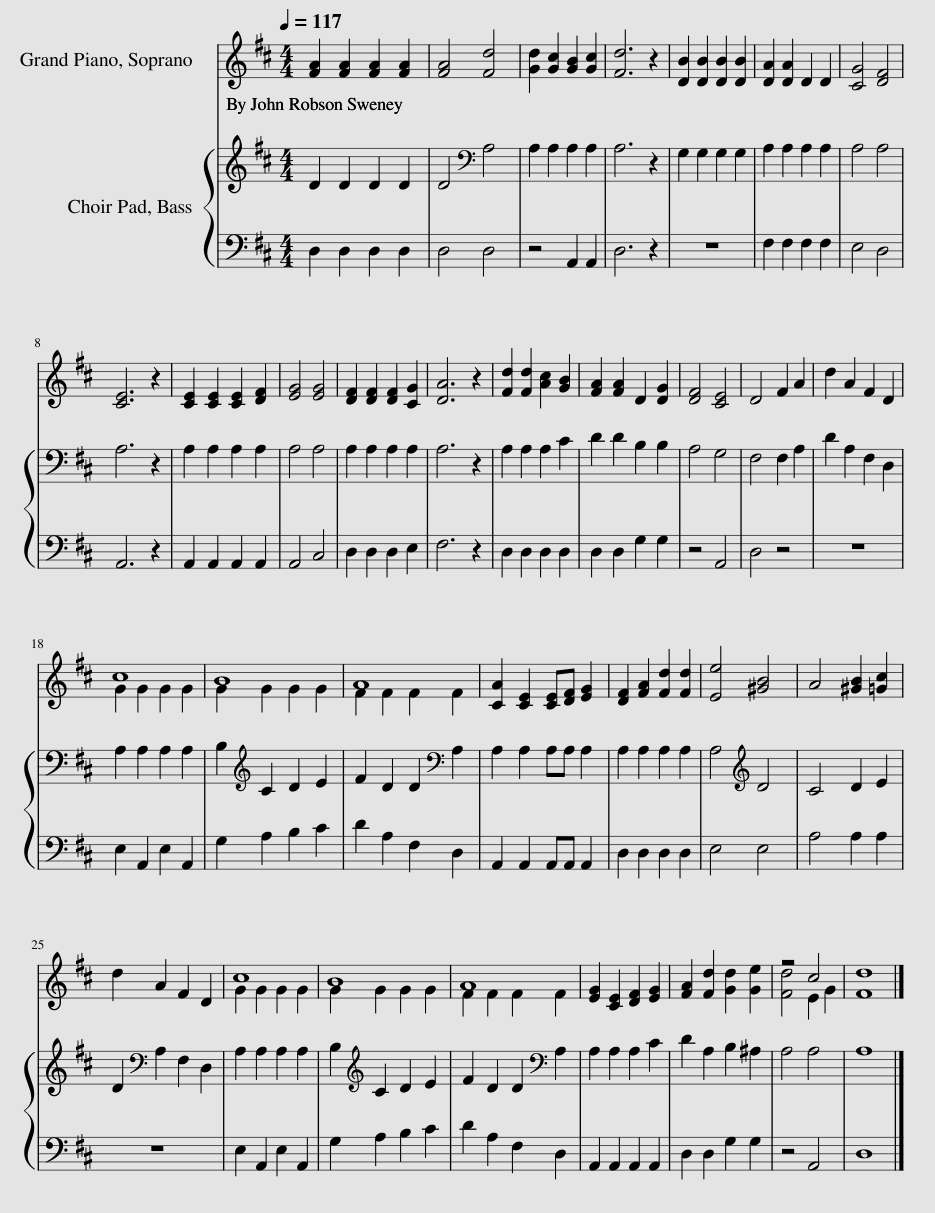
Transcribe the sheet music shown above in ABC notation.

X:1
%%score ( 1 2 ) { 3 | 4 }
L:1/8
Q:1/4=117
M:4/4
I:linebreak $
K:D
V:1 treble
V:2 treble
V:3 treble
V:4 bass
V:1
 [FA]2 [FA]2 [FA]2 [FA]2 | [FA]4 [Fd]4 | [Gd]2 [Gc]2 [GB]2 [Gc]2 | [Fd]6 z2 | [DB]2 [DB]2 [DB]2 [DB]2 | %5
 [DA]2 [DA]2 D2 D2 | [CG]4 [DF]4 |$ [CE]6 z2 | [CE]2 [CE]2 [CE]2 [DF]2 | [EG]4 [EG]4 | %10
 [DF]2 [DF]2 [DF]2 [CG]2 | [DA]6 z2 | [Fd]2 [Fd]2 [Ac]2 [GB]2 | [FA]2 [FA]2 D2 [DG]2 | [DF]4 [CE]4 | %15
 D4 F2 A2 | d2 A2 F2 D2 |$ c8 | B8 | A8 | %20
 [CA]2 [CE]2 [CE][DF] [EG]2 | [DF]2 [FA]2 [Fd]2 [Fd]2 | [Ee]4 [^GB]4 | A4 [^GB]2 [=Gc]2 |$ d2 A2 F2 D2 | %25
 c8 | B8 | A8 | [EG]2 [CE]2 [DF]2 [EG]2 | [FA]2 [Fd]2 [Gd]2 [Ge]2 | %30
 z4 c4 | [Fd]8 |] %32
V:2
 x8 | x8 | x8 | x8 | x8 | %5
 x8 | x8 |$ x8 | x8 | x8 | %10
 x8 | x8 | x8 | x8 | x8 | %15
 x8 | x8 |$ G2 G2 G2 G2 | G2 G2 G2 G2 | F2 F2 F2 F2 | %20
 x8 | x8 | x8 | x8 |$ x8 | %25
 G2 G2 G2 G2 | G2 G2 G2 G2 | F2 F2 F2 F2 | x8 | x8 | %30
 [Fd]4 E2 G2 | x8 |] %32
V:3
 D2 D2 D2 D2 | D4[K:bass] A,4 | A,2 A,2 A,2 A,2 | A,6 z2 | G,2 G,2 G,2 G,2 | %5
 A,2 A,2 A,2 A,2 | A,4 A,4 |$ A,6 z2 | A,2 A,2 A,2 A,2 | A,4 A,4 | %10
 A,2 A,2 A,2 A,2 | A,6 z2 | A,2 A,2 A,2 C2 | D2 D2 B,2 B,2 | A,4 G,4 | %15
 F,4 F,2 A,2 | D2 A,2 F,2 D,2 |$ A,2 A,2 A,2 A,2 | B,2[K:treble] C2 D2 E2 | F2 D2 D2[K:bass] A,2 | %20
 A,2 A,2 A,A, A,2 | A,2 A,2 A,2 A,2 | A,4[K:treble] D4 | C4 D2 E2 |$ D2[K:bass] A,2 F,2 D,2 | %25
 A,2 A,2 A,2 A,2 | B,2[K:treble] C2 D2 E2 | F2 D2 D2[K:bass] A,2 | A,2 A,2 A,2 C2 | D2 A,2 B,2 ^A,2 | %30
 A,4 A,4 | A,8 |] %32
V:4
 D,2 D,2 D,2 D,2 | D,4 D,4 | z4 A,,2 A,,2 | D,6 z2 | z8 | %5
 F,2 F,2 F,2 F,2 | E,4 D,4 |$ A,,6 z2 | A,,2 A,,2 A,,2 A,,2 | A,,4 C,4 | %10
 D,2 D,2 D,2 E,2 | F,6 z2 | D,2 D,2 D,2 D,2 | D,2 D,2 G,2 G,2 | z4 A,,4 | %15
 D,4 z4 | z8 |$ E,2 A,,2 E,2 A,,2 | G,2 A,2 B,2 C2 | D2 A,2 F,2 D,2 | %20
 A,,2 A,,2 A,,A,, A,,2 | D,2 D,2 D,2 D,2 | E,4 E,4 | A,4 A,2 A,2 |$ z8 | %25
 E,2 A,,2 E,2 A,,2 | G,2 A,2 B,2 C2 | D2 A,2 F,2 D,2 | A,,2 A,,2 A,,2 A,,2 | D,2 D,2 G,2 G,2 | %30
 z4 A,,4 | D,8 |] %32
